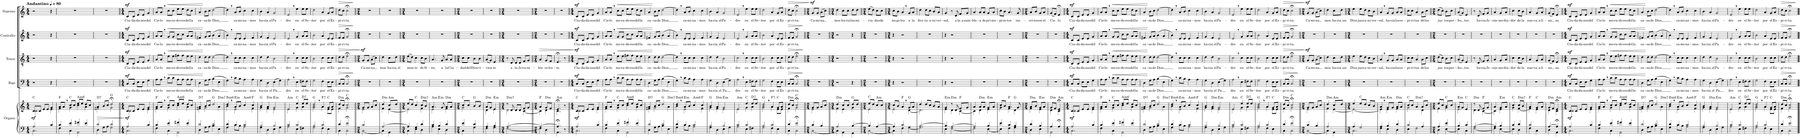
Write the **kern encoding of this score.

**kern	**kern	**dynam	**harte	**kern	**text	**dynam	**kern	**text	**dynam	**kern	**text	**dynam	**kern	**text	**dynam
*part5	*part5	*part5	*part5	*part4	*part4	*part4	*part3	*part3	*part3	*part2	*part2	*part2	*part1	*part1	*part1
*staff6	*staff5	*staff5/6	*	*staff4	*staff4	*staff4	*staff3	*staff3	*staff3	*staff2	*staff2	*staff2	*staff1	*staff1	*staff1
*I"Órgano	*	*	*	*I"Bajo	*	*	*I"Tenor	*	*	*I"Contralto	*	*	*I"Soprano	*	*
*	*	*	*	*I'B.	*	*	*I'T.	*	*	*I'C.	*	*	*I'S.	*	*
*clefF4	*clefG2	*	*	*clefF4	*	*	*clefGv2	*	*	*clefG2	*	*	*clefG2	*	*
*k[]	*k[]	*	*	*k[]	*	*	*k[]	*	*	*k[]	*	*	*k[]	*	*
*M4/4	*M4/4	*	*	*M4/4	*	*	*M4/4	*	*	*M4/4	*	*	*M4/4	*	*
*MM80	*MM80	*	*	*MM80	*	*	*MM80	*	*	*MM80	*	*	*MM80	*	*
=1	=1	=1	=1	=1	=1	=1	=1	=1	=1	=1	=1	=1	=1	=1	=1
*^	*^	*	*	*	*	*	*	*	*	*	*	*	*	*	*
!	!	!	!	!	!	!	!	!	!	!	!	!	!	!	!LO:TX:a:B:t=Andantino	!	!
!	!	!	!	!LO:DY:b	!	!	!	!	!	!	!	!	!	!	!	!	!
2A/	2.C\	8c/L	2c\	mf	C:maj	2r	.	.	2r	.	.	2r	.	.	2r	.	.
.	.	8c/J	.	.	.	.	.	.	.	.	.	.	.	.	.	.	.
.	.	8e/L	.	.	.	.	.	.	.	.	.	.	.	.	.	.	.
.	.	8e/J	.	.	.	.	.	.	.	.	.	.	.	.	.	.	.
4c/	.	4g/	4e\	.	.	4r	.	.	4r	.	.	4r	.	.	4r	.	.
=2	=2	=2	=2	=2	=2	=2	=2	=2	=2	=2	=2	=2	=2	=2	=2	=2	=2
4c/	4F\	8a/L	4f\	.	F:maj	1r	.	.	1r	.	.	1r	.	.	1r	.	.
.	.	8a,/J	.	.	.	.	.	.	.	.	.	.	.	.	.	.	.
4e/	4C\	8cc/L	4g\	.	C:maj	.	.	.	.	.	.	.	.	.	.	.	.
.	.	8cc/J	.	.	.	.	.	.	.	.	.	.	.	.	.	.	.
!	!	!	!	!	!LO:H:kt=m6	!	!	!	!	!	!	!	!	!	!	!	!
4f#X/	2AA\	8ee/L	4cc\	.	A:min6	.	.	.	.	.	.	.	.	.	.	.	.
.	.	8ee/J	.	.	.	.	.	.	.	.	.	.	.	.	.	.	.
4e/	.	8dd/L	4a\	.	.	.	.	.	.	.	.	.	.	.	.	.	.
.	.	8cc/J	.	.	.	.	.	.	.	.	.	.	.	.	.	.	.
=3	=3	=3	=3	=3	=3	=3	=3	=3	=3	=3	=3	=3	=3	=3	=3	=3	=3
!	!	!	!	!LO:HP:b	!LO:H:kt=7	!	!	!	!	!	!	!	!	!	!	!	!
2d/	4D\	4a/	2f#X\	>	D:7	1r	.	.	1r	.	.	1r	.	.	1r	.	.
.	8G\L	8b/L	.	.	.	.	.	.	.	.	.	.	.	.	.	.	.
.	8A\J	8cc/J	.	.	.	.	.	.	.	.	.	.	.	.	.	.	.
2d/	2G\	2dd;</	2g\	.	G:maj	.	.	.	.	.	.	.	.	.	.	.	.
*v	*v	*	*	*	*	*	*	*	*	*	*	*	*	*	*	*	*
*	*v	*v	*	*	*	*	*	*	*	*	*	*	*	*	*	*
.	.	]	.	.	.	.	.	.	.	.	.	.	.	.	.
=4||	=4||	=4||	=4||	=4||	=4||	=4||	=4||	=4||	=4||	=4||	=4||	=4||	=4||	=4||	=4||
*M4/4	*M4/4	*	*	*M4/4	*	*	*M4/4	*	*	*M4/4	*	*	*M4/4	*	*
*^	*^	*	*	*	*	*	*	*	*	*	*	*	*	*	*
!	!	!	!	!LO:DY:b	!	!	!LO:LY:b	!LO:DY:a	!	!LO:LY:b	!LO:DY:a	!	!LO:LY:b	!LO:DY:a	!	!LO:LY:b	!LO:DY:a
2A/	2.C\	8c/L	2c\	mf	C:maj	8C/L	Ciu-	mf	8C/L	Ciu-	mf	8c/L	Ciu-	mf	8c/L	Ciu-	mf
!	!	!	!	!	!	!	!LO:LY:b	!	!	!LO:LY:b	!	!	!LO:LY:b	!	!	!LO:LY:b	!
.	.	8c/J	.	.	.	8C/J	-da-	.	8C/J	-da-	.	8c/J	-da-	.	8c/J	-da-	.
!	!	!	!	!	!	!	!LO:LY:b	!	!	!LO:LY:b	!	!	!LO:LY:b	!	!	!LO:LY:b	!
.	.	8e/L	.	.	.	8E\L	-da-	.	8E/L	-da-	.	8e/L	-da-	.	8e/L	-da-	.
!	!	!	!	!	!	!	!LO:LY:b	!	!	!LO:LY:b	!	!	!LO:LY:b	!	!	!LO:LY:b	!
.	.	8e/J	.	.	.	8E\J	-nos	.	8E/J	-nos	.	8e/J	-nos	.	8e/J	-nos	.
!	!	!	!	!	!	!	!LO:LY:b	!	!	!LO:LY:b	!	!	!LO:LY:b	!	!	!LO:LY:b	!
4c/	.	4g/	4e\	.	.	4G\	del	.	4G/	del	.	4g/	del	.	4g/	del	.
=5	=5	=5	=5	=5	=5	=5	=5	=5	=5	=5	=5	=5	=5	=5	=5	=5	=5
!	!	!	!	!	!	!	!LO:LY:b	!	!	!LO:LY:b	!	!	!LO:LY:b	!	!	!LO:LY:b	!
4c/	4F\	8a/L	4f\	.	F:maj	8A\L	Cie-	.	8A/L	Cie-	.	8a/L	Cie-	.	8a/L	Cie-	.
!	!	!	!	!	!	!	!LO:LY:b	!	!	!LO:LY:b	!	!	!LO:LY:b	!	!	!LO:LY:b	!
.	.	8a,/J	.	.	.	8A,\J	-lo	.	8A,/J	-lo	.	8a,/J	-lo	.	8a,/J	-lo	.
!	!	!	!	!	!	!	!LO:LY:b	!LO:HP:b	!	!LO:LY:b	!LO:HP:b	!	!LO:LY:b	!LO:HP:b	!	!LO:LY:b	!LO:HP:b
4e/	4C\	8cc/L	4g\	.	C:maj	8c\L	mo-	<	8e\L	mo-	<	8g/L	mo-	<	8cc\L	mo-	<
!	!	!	!	!	!	!	!LO:LY:b	!	!	!LO:LY:b	!	!	!LO:LY:b	!	!	!LO:LY:b	!
.	.	8cc/J	.	.	.	8c\J	-ra-	.	8e\J	-ra-	.	8g/J	-ra-	.	8cc\J	-ra-	.
!	!	!	!	!	!LO:H:kt=m6	!	!LO:LY:b	!	!	!LO:LY:b	!	!	!LO:LY:b	!	!	!LO:LY:b	!
4f#X/	2AA\	8ee/L	4cc\	.	A:min6	8A\L	-do-	.	8f#X\L	-do-	.	8cc\L	-do-	.	8ee\L	-do-	.
!	!	!	!	!	!	!	!LO:LY:b	!	!	!LO:LY:b	!	!	!LO:LY:b	!	!	!LO:LY:b	!
.	.	8ee/J	.	.	.	8A\J	-res	.	8f#\J	-res	.	8cc\J	-res	.	8ee\J	-res	.
!	!	!	!	!	!	!	!LO:LY:b	!	!	!LO:LY:b	!	!	!LO:LY:b	!	!	!LO:LY:b	!
4e/	.	8dd/L	4a\	.	.	8A\L	del	.	8e\L	del	.	8a/L	del	.	8dd\L	del	.
!	!	!	!	!	!	!	!LO:LY:b	!	!	!LO:LY:b	!	!	!LO:LY:b	!	!	!LO:LY:b	!
.	.	8cc/J	.	.	.	8A\J	la	.	8e\J	la	.	8a/J	la	.	8cc\J	la	.
=6	=6	=6	=6	=6	=6	=6	=6	=6	=6	=6	=6	=6	=6	=6	=6	=6	=6
!	!	!	!	!	!LO:H:kt=7	!	!LO:LY:b	!	!	!LO:LY:b	!	!	!LO:LY:b	!	!	!LO:LY:b	!
2d/	4D\	4a/	4f#X\	.	D:7	4D\	ca-	.	4d\	ca-	.	4f#X/	ca-	.	4a/	ca-	.
!	!	!	!	!	!	!	!LO:LY:b	!	!	!LO:LY:b	!	!	!LO:LY:b	!	!	!LO:LY:b	!
.	8G\L	8b/L	2g\	.	.	8G\L	-sa	[	8d\L	-sa	[	8g/L	-sa	[	8b\L	-sa	[
!	!	!	!	!	!	!	!LO:LY:b	!	!	!LO:LY:b	!	!	!LO:LY:b	!	!	!LO:LY:b	!
.	8A\J	8cc/J	.	.	.	8A\J	de	.	8d\J	de	.	8a/J	de	.	8cc\J	de	.
!	!	!	!	!	!	!	!LO:LY:b	!	!	!LO:LY:b	!	!	!LO:LY:b	!	!	!LO:LY:b	!
2d/	4B\	2dd/	.	.	G:maj	(4B\	Dios	.	[2d\	Dios	.	(4b\	Dios	.	[2dd\	Dios,	.
!	!	!	!	!	!LO:H:kt=m7	!	!	!	!	!	!	!	!	!	!	!	!
.	4E\	.	4a\	.	D:min7	4E\	.	.	.	.	.	4a/	.	.	.	.	.
=7	=7	=7	=7	=7	=7	=7	=7	=7	=7	=7	=7	=7	=7	=7	=7	=7	=7
!	!	!	!	!	!LO:H:kt=m6	!	!	!	!	!	!	!	!	!	!	!	!
4d/	4G\	4dd,/	4b\	.	B:min6	4G,\)	.	.	4d,\]	.	.	4b,\)	.	.	4dd,\]	.	.
!	!	!	!	!	!LO:H:kt=m	!	!LO:LY:b	!	!	!LO:LY:b	!	!	!LO:LY:b	!	!	!LO:LY:b	!
4c/	8c\L	8a/L	2e\	.	E:min	8c\L	ca-	.	8c\L	ca-	.	8e/L	ca-	.	8a/L	ca-	.
!	!	!	!	!	!	!	!LO:LY:b	!	!	!LO:LY:b	!	!	!LO:LY:b	!	!	!LO:LY:b	!
.	8B\J	8b/J	.	.	.	8B\J	-mi-	.	8c\J	-mi-	.	8e/J	-mi-	.	8b/J	-mi-	.
!	!	!	!	!	!LO:H:kt=m6	!	!LO:LY:b	!	!	!LO:LY:b	!	!	!LO:LY:b	!	!	!LO:LY:b	!
2c/	2A\	4cc/	.	.	A:min6	4A\	-na-	.	4c\	-na-	.	4e/	-na-	.	4cc\	-na-	.
!	!	!	!	!	!	!	!LO:LY:b	!	!	!LO:LY:b	!	!	!LO:LY:b	!	!	!LO:LY:b	!
.	.	4cc/	4f\	.	F:maj	4A\	-mos	.	4c\	-mos	.	4f/	-mos	.	4cc\	-mos	.
=8	=8	=8	=8	=8	=8	=8	=8	=8	=8	=8	=8	=8	=8	=8	=8	=8	=8
!	!	!	!	!	!	!	!LO:LY:b	!	!	!LO:LY:b	!	!	!LO:LY:b	!	!	!LO:LY:b	!
2B/	4G\	4b/	4g\	.	G:maj	4G\	ha-	.	4d\	ha-	.	4g/	ha-	.	4b\	ha-	.
!	!	!	!	!	!LO:H:kt=m	!	!LO:LY:b	!	!	!LO:LY:b	!	!	!LO:LY:b	!	!	!LO:LY:b	!
.	4D\	4a/	4f\	.	D:min	4D\	cia el	.	4d\	cia el	.	4f/	cia el	.	4a/	cia el	.
!	!	!	!	!	!LO:H:kt=m	!	!LO:LY:b	!	!	!LO:LY:b	!	!	!LO:LY:b	!	!	!LO:LY:b	!
2B/	4E\	2g/	2e\	.	E:min	(4E\	Pa	.	2B\	Pa-	.	2e/	Pa-	.	2g/	Pa-	.
.	4G\	.	.	.	.	4G\)	.	.	.	.	.	.	.	.	.	.	.
=9	=9	=9	=9	=9	=9	=9	=9	=9	=9	=9	=9	=9	=9	=9	=9	=9	=9
!	!	!	!	!	!LO:H:kt=m	!	!LO:LY:b	!	!	!LO:LY:b	!	!	!LO:LY:b	!	!	!LO:LY:b	!
2c/	2A\	2e/	2e\	.	A:min	2A,\	dre	.	2c,\	-dre	.	2e,/	-dre	.	2e,/	-dre	.
!	!	!	!	!	!	!	!LO:LY:b	!	!	!LO:LY:b	!	!	!LO:LY:b	!	!	!LO:LY:b	!
2c/	4E\	4ee/	4g\	.	C:maj	4E\	en	.	4c\	en	.	4g/	en	.	4ee\	en	.
!	!	!	!	!	!LO:H:kt=7	!	!LO:LY:b	!	!	!LO:LY:b	!	!	!LO:LY:b	!	!	!LO:LY:b	!
.	4F#X\	8ee/L	4a\	.	D:7	8F#X\L	el	.	8c\L	el	.	8a/L	el	.	8ee\L	el	.
!	!	!	!	!	!	!	!LO:LY:b	!	!	!LO:LY:b	!	!	!LO:LY:b	!	!	!LO:LY:b	!
.	.	8ee/J	.	.	.	8F#\J	Se-	.	8c\J	Se-	.	8a/J	Se-	.	8ee\J	Se-	.
=10	=10	=10	=10	=10	=10	=10	=10	=10	=10	=10	=10	=10	=10	=10	=10	=10	=10
!	!	!	!	!	!	!	!LO:LY:b	!	!	!LO:LY:b	!	!	!LO:LY:b	!	!	!LO:LY:b	!
2B/	2G\	2dd,/	2g\ 2b\	.	G:maj	2G\	-ñor	.	2B\	-ñor	.	2b\	-ñor	.	2dd\	-ñor	.
!	!	!	!	!	!LO:H:kt=7	!	!LO:LY:b	!	!	!LO:LY:b	!	!	!LO:LY:b	!	!	!LO:LY:b	!
2c/	4F\	4a/	4a\	.	F:7	4F\	por	.	4c\	por	.	4a/	por	.	4a/	por	.
!	!	!	!	!	!	!	!LO:LY:b	!	!	!LO:LY:b	!	!	!LO:LY:b	!	!	!LO:LY:b	!
.	4E\	8g/L	8e\L	.	C:maj	8E\L	el	.	8c\L	el	.	8e/L	el	.	8g/L	el	.
!	!	!	!	!	!	!	!LO:LY:b	!	!	!LO:LY:b	!	!	!LO:LY:b	!	!	!LO:LY:b	!
.	.	8a/J	8e\J	.	.	8E\J	Es-	.	8c\J	Es-	.	8e/J	Es-	.	8a/J	Es-	.
=11	=11	=11	=11	=11	=11	=11	=11	=11	=11	=11	=11	=11	=11	=11	=11	=11	=11
!	!	!	!	!	!LO:H:kt=m	!	!LO:LY:b	!LO:HP:b	!	!LO:LY:b	!LO:HP:b	!	!LO:LY:b	!LO:HP:b	!	!LO:LY:b	!LO:HP:b
4d/	4C\	8dd/L	4f\	.	D:min	8C/L	-pí-	>	8d\L	-pí-	>	8f/L	-pí-	>	8dd\L	-pí-	>
!	!	!	!	!	!	!	!LO:LY:b	!	!	!LO:LY:b	!	!	!LO:LY:b	!	!	!LO:LY:b	!
.	.	8cc/J	.	.	.	8C/J	-ri-	.	8d\J	-ri-	.	8f/J	-ri-	.	8cc\J	-ri-	.
!	!	!	!	!	!	!	!LO:LY:b	!	!	!LO:LY:b	!	!	!LO:LY:b	!	!	!LO:LY:b	!
2e;</	2C\	2cc;</	2g\	.	C:maj	2C;</	-tu.	.	2e;<\	-tu.	.	2g;</	-tu.	.	2cc;<\	-tu.	.
*v	*v	*	*	*	*	*	*	*	*	*	*	*	*	*	*	*	*
*	*v	*v	*	*	*	*	*	*	*	*	*	*	*	*	*	*
.	.	.	.	.	.	]	.	.	]	.	.	]	.	.	]
=12||	=12||	=12||	=12||	=12||	=12||	=12||	=12||	=12||	=12||	=12||	=12||	=12||	=12||	=12||	=12||
*M2/4	*M2/4	*	*	*M2/4	*	*	*M2/4	*	*	*M2/4	*	*	*M2/4	*	*
*^	*^	*	*	*	*	*	*	*	*	*	*	*	*	*	*
!	!	!	!	!	!	!	!	!	!	!LO:LY:b	!LO:DY:a	!	!	!	!	!	!
2c/	[2C\	8g/L	2e\	.	.	2r	.	.	8G/L	Ca-	mf	2r	.	.	2r	.	.
!	!	!	!	!	!	!	!	!	!	!LO:LY:b	!	!	!	!	!	!	!
.	.	8g/J	.	.	.	.	.	.	8G/J	-mi-	.	.	.	.	.	.	.
!	!	!	!	!	!	!	!	!	!	!LO:LY:b	!	!	!	!	!	!	!
.	.	8a/L	.	.	.	.	.	.	(8A\L	-na	.	.	.	.	.	.	.
.	.	8cc/J	.	.	.	.	.	.	8c\J)	.	.	.	.	.	.	.	.
=13	=13	=13	=13	=13	=13	=13	=13	=13	=13	=13	=13	=13	=13	=13	=13	=13	=13
!	!	!	!	!	!LO:H:kt=m	!	!	!	!	!LO:LY:b	!	!	!	!	!	!	!
[2A/	4C\]	4dd/	4f\	.	D:min	2r	.	.	4d\	mos	.	2r	.	.	2r	.	.
!	!	!	!	!	!LO:H:kt=m	!	!	!	!	!LO:LY:b	!	!	!	!	!	!	!
.	4AA\	8cc/L	[4e\	.	A:min	.	.	.	8c\L	ha-	.	.	.	.	.	.	.
!	!	!	!	!	!	!	!	!	!	!LO:LY:b	!	!	!	!	!	!	!
.	.	8dd/J	.	.	.	.	.	.	8d\J	cia el	.	.	.	.	.	.	.
=14||	=14||	=14||	=14||	=14||	=14||	=14||	=14||	=14||	=14||	=14||	=14||	=14||	=14||	=14||	=14||	=14||	=14||
*M3/4	*	*M3/4	*	*	*	*M3/4	*	*	*M3/4	*	*	*M3/4	*	*	*M3/4	*	*
!	!	!	!	!	!	!	!	!	!	!LO:LY:b	!	!	!	!	!	!	!
4A/]	4C\	8ee/L	2e\]	.	.	2.r	.	.	(8e\L	mon	.	2.r	.	.	2.r	.	.
.	.	8dd/J	.	.	.	.	.	.	8d\J)	.	.	.	.	.	.	.	.
!	!	!	!	!	!	!	!	!	!	!LO:LY:b	!	!	!	!	!	!	!
4G/	4E\	4cc/	.	.	C:maj	.	.	.	4c\	te	.	.	.	.	.	.	.
!	!	!	!	!	!LO:H:kt=m7	!	!	!	!	!LO:LY:b	!	!	!	!	!	!	!
4d/	4D\	8cc/L	4f\	.	D:min7	.	.	.	8c\L	de	.	.	.	.	.	.	.
!	!	!	!	!	!	!	!	!	!	!LO:LY:b	!	!	!	!	!	!	!
.	.	8b/J	.	.	.	.	.	.	8B\J	Si-	.	.	.	.	.	.	.
=15	=15	=15	=15	=15	=15	=15	=15	=15	=15	=15	=15	=15	=15	=15	=15	=15	=15
!	!	!	!	!	!LO:H:kt=m	!	!	!	!	!LO:LY:b	!	!	!	!	!	!	!
*	*	*	*^	*	*	*	*	*	*	*	*	*	*	*	*	*	*
4c/	4A\	4.a/	2e\	4ryy	.	A:min	2.r	.	.	4.A/	-ón,	.	2.r	.	.	2.r	.	.
!	!	!	!	!	!	!LO:H:kt=m	!	!	!	!	!	!	!	!	!	!	!	!
4B/	4E\	.	.	2ryy	.	E:min	.	.	.	.	.	.	.	.	.	.	.	.
!	!	!	!	!	!	!	!	!	!	!	!LO:LY:b	!	!	!	!	!	!	!
.	.	8g/	.	.	.	.	.	.	.	8G/	a	.	.	.	.	.	.	.
!	!	!	!	!	!	!LO:H:kt=m	!	!	!	!	!LO:LY:b	!	!	!	!	!	!	!
4d/	4D\	8a/L	4f\	.	.	D:min	.	.	.	8A/L	la	.	.	.	.	.	.	.
!	!	!	!	!	!	!	!	!	!	!	!LO:LY:b	!	!	!	!	!	!	!
.	.	8a/J	.	.	.	.	.	.	.	8A/J	Ciu-	.	.	.	.	.	.	.
*	*	*v	*v	*v	*	*	*	*	*	*	*	*	*	*	*	*	*	*
=16||	=16||	=16||	=16||	=16||	=16||	=16||	=16||	=16||	=16||	=16||	=16||	=16||	=16||	=16||	=16||	=16||
*M2/4	*	*M2/4	*	*	*M2/4	*	*	*M2/4	*	*	*M2/4	*	*	*M2/4	*	*
*	*	*^	*	*	*	*	*	*	*	*	*	*	*	*	*	*
*	*	*	*^	*	*	*	*	*	*	*	*	*	*	*	*	*	*
!	!	!	!	!	!	!	!	!	!	!	!LO:LY:b	!	!	!	!	!	!	!
*	*	*	*v	*v	*	*	*	*	*	*	*	*	*	*	*	*	*	*
4e/	4C\	8cc/L	2g\	.	C:maj	2r	.	.	8c\L	-dad	.	2r	.	.	2r	.	.
!	!	!	!	!	!	!	!	!	!	!LO:LY:b	!	!	!	!	!	!	!
.	.	8cc/J	.	.	.	.	.	.	8c\J	del	.	.	.	.	.	.	.
!	!	!	!	!	!	!	!	!	!	!LO:LY:b	!	!	!	!	!	!	!
4d/	4G\	8b/L	.	.	G:maj	.	.	.	8B\L	Dios	.	.	.	.	.	.	.
!	!	!	!	!	!	!	!	!	!	!LO:LY:b	!	!	!	!	!	!	!
.	.	8b/J	.	.	.	.	.	.	8B\J	vi-	.	.	.	.	.	.	.
=17	=17	=17	=17	=17	=17	=17	=17	=17	=17	=17	=17	=17	=17	=17	=17	=17	=17
!	!	!	!	!	!LO:H:kt=m	!	!	!	!	!LO:LY:b	!	!	!	!	!	!	!
4A/	4F\	8a/L	4d\	.	D:min	2r	.	.	(8A/L	-vien	.	2r	.	.	2r	.	.
.	.	8g/J	.	.	.	.	.	.	8G/J)	.	.	.	.	.	.	.	.
!	!	!	!	!	!LO:H:kt=m	!	!	!	!	!LO:LY:b	!	!	!	!	!	!	!
4B/	4G\	4e/	4e\	.	E:min	.	.	.	4E/	te	.	.	.	.	.	.	.
=18||	=18||	=18||	=18||	=18||	=18||	=18||	=18||	=18||	=18||	=18||	=18||	=18||	=18||	=18||	=18||	=18||	=18||
*M3/4	*	*M3/4	*	*	*	*M3/4	*	*	*M3/4	*	*	*M3/4	*	*	*M3/4	*	*
!	!	!	!	!	!LO:H:kt=m7	!	!	!	!	!	!	!	!	!	!	!	!
[2.A/	[2.F\	8r	2d\	.	D:min7	2.r	.	.	8r	.	.	2.r	.	.	2.r	.	.
!	!	!	!	!	!	!	!	!	!	!LO:LY:b	!	!	!	!	!	!	!
.	.	8d/	.	.	.	.	.	.	8D/	a	.	.	.	.	.	.	.
!	!	!	!	!	!	!	!	!	!	!LO:LY:b	!	!	!	!	!	!	!
.	.	8d/L	.	.	.	.	.	.	8D/L	la	.	.	.	.	.	.	.
!	!	!	!	!	!	!	!	!	!	!LO:LY:b	!	!	!	!	!	!	!
.	.	8d/J	.	.	.	.	.	.	8D/J	Je-	.	.	.	.	.	.	.
!	!	!	!	!	!	!	!	!	!	!LO:LY:b	!	!	!	!	!	!	!
.	.	8f/L	[4c\	.	.	.	.	.	8F/L	-ru-	.	.	.	.	.	.	.
!	!	!	!	!	!	!	!	!	!	!LO:LY:b	!	!	!	!	!	!	!
.	.	8g/J	.	.	.	.	.	.	8G/J	-sa-	.	.	.	.	.	.	.
=19||	=19||	=19||	=19||	=19||	=19||	=19||	=19||	=19||	=19||	=19||	=19||	=19||	=19||	=19||	=19||	=19||	=19||
*M2/4	*	*M2/4	*	*	*	*M2/4	*	*	*M2/4	*	*	*M2/4	*	*	*M2/4	*	*
!	!	!	!	!	!	!	!	!	!	!LO:LY:b	!LO:HP:b	!	!	!	!	!	!
2A/_	4F\]	4a/	4c\]	.	F:maj	2r	.	.	4A/	-lén	>	2r	.	.	2r	.	.
!	!	!	!	!	!LO:H:kt=m	!	!	!	!	!LO:LY:b	!	!	!	!	!	!	!
.	4D\	8g/L	4d\	.	D:min	.	.	.	8G/L	ce-	.	.	.	.	.	.	.
!	!	!	!	!	!	!	!	!	!	!LO:LY:b	!	!	!	!	!	!	!
.	.	8f/J	.	.	.	.	.	.	8F/J	-les-	.	.	.	.	.	.	.
=20	=20	=20	=20	=20	=20	=20	=20	=20	=20	=20	=20	=20	=20	=20	=20	=20	=20
!	!	!	!	!	!LO:H:kt=m	!	!	!	!	!LO:LY:b	!	!	!	!	!	!	!
4.A;</]	4.AA\	4.e;</	4.c\	.	A:min	2r	.	.	4.E;</	-te.	.	2r	.	.	2r	.	.
8r	8ryy	8r	8ryy	.	.	.	.	.	8r	.	.	.	.	.	.	.	.
*v	*v	*	*	*	*	*	*	*	*	*	*	*	*	*	*	*	*
*	*v	*v	*	*	*	*	*	*	*	*	*	*	*	*	*	*
.	.	.	.	.	.	.	.	.	]	.	.	.	.	.	.
=21||	=21||	=21||	=21||	=21||	=21||	=21||	=21||	=21||	=21||	=21||	=21||	=21||	=21||	=21||	=21||
*M4/4	*M4/4	*	*	*M4/4	*	*	*M4/4	*	*	*M4/4	*	*	*M4/4	*	*
*^	*^	*	*	*	*	*	*	*	*	*	*	*	*	*	*
!	!	!	!	!LO:DY:b	!	!	!LO:LY:b	!LO:DY:a	!	!LO:LY:b	!LO:DY:a	!	!LO:LY:b	!LO:DY:a	!	!LO:LY:b	!LO:DY:a
2A/	2.C\	8c/L	2c\	mf	C:maj	8C/L	Ciu-	mf	8C/L	Ciu-	mf	8c/L	Ciu-	mf	8c/L	Ciu-	mf
!	!	!	!	!	!	!	!LO:LY:b	!	!	!LO:LY:b	!	!	!LO:LY:b	!	!	!LO:LY:b	!
.	.	8c/J	.	.	.	8C/J	-da-	.	8C/J	-da-	.	8c/J	-da-	.	8c/J	-da-	.
!	!	!	!	!	!	!	!LO:LY:b	!	!	!LO:LY:b	!	!	!LO:LY:b	!	!	!LO:LY:b	!
.	.	8e/L	.	.	.	8E\L	-da-	.	8E/L	-da-	.	8e/L	-da-	.	8e/L	-da-	.
!	!	!	!	!	!	!	!LO:LY:b	!	!	!LO:LY:b	!	!	!LO:LY:b	!	!	!LO:LY:b	!
.	.	8e/J	.	.	.	8E\J	-nos	.	8E/J	-nos	.	8e/J	-nos	.	8e/J	-nos	.
!	!	!	!	!	!	!	!LO:LY:b	!	!	!LO:LY:b	!	!	!LO:LY:b	!	!	!LO:LY:b	!
4c/	.	4g/	4e\	.	.	4G\	del	.	4G/	del	.	4g/	del	.	4g/	del	.
=22	=22	=22	=22	=22	=22	=22	=22	=22	=22	=22	=22	=22	=22	=22	=22	=22	=22
!	!	!	!	!	!	!	!LO:LY:b	!	!	!LO:LY:b	!	!	!LO:LY:b	!	!	!LO:LY:b	!
4c/	4F\	8a/L	4f\	.	F:maj	8A\L	Cie-	.	8A/L	Cie-	.	8a/L	Cie-	.	8a/L	Cie-	.
!	!	!	!	!	!	!	!LO:LY:b	!	!	!LO:LY:b	!	!	!LO:LY:b	!	!	!LO:LY:b	!
.	.	8a,/J	.	.	.	8A,\J	-lo	.	8A,/J	-lo	.	8a,/J	-lo	.	8a,/J	-lo	.
!	!	!	!	!	!	!	!LO:LY:b	!LO:HP:b	!	!LO:LY:b	!LO:HP:b	!	!LO:LY:b	!LO:HP:b	!	!LO:LY:b	!LO:HP:b
4e/	4C\	8cc/L	4g\	.	C:maj	8c\L	mo-	<	8e\L	mo-	<	8g/L	mo-	<	8cc\L	mo-	<
!	!	!	!	!	!	!	!LO:LY:b	!	!	!LO:LY:b	!	!	!LO:LY:b	!	!	!LO:LY:b	!
.	.	8cc/J	.	.	.	8c\J	-ra-	.	8e\J	-ra-	.	8g/J	-ra-	.	8cc\J	-ra-	.
!	!	!	!	!	!LO:H:kt=m6	!	!LO:LY:b	!	!	!LO:LY:b	!	!	!LO:LY:b	!	!	!LO:LY:b	!
4f#X/	2AA\	8ee/L	4cc\	.	A:min6	8A\L	-do-	.	8f#X\L	-do-	.	8cc\L	-do-	.	8ee\L	-do-	.
!	!	!	!	!	!	!	!LO:LY:b	!	!	!LO:LY:b	!	!	!LO:LY:b	!	!	!LO:LY:b	!
.	.	8ee/J	.	.	.	8A\J	-res	.	8f#\J	-res	.	8cc\J	-res	.	8ee\J	-res	.
!	!	!	!	!	!	!	!LO:LY:b	!	!	!LO:LY:b	!	!	!LO:LY:b	!	!	!LO:LY:b	!
4e/	.	8dd/L	4a\	.	.	8A\L	del	.	8e\L	del	.	8a/L	del	.	8dd\L	del	.
!	!	!	!	!	!	!	!LO:LY:b	!	!	!LO:LY:b	!	!	!LO:LY:b	!	!	!LO:LY:b	!
.	.	8cc/J	.	.	.	8A\J	la	.	8e\J	la	.	8a/J	la	.	8cc\J	la	.
=23	=23	=23	=23	=23	=23	=23	=23	=23	=23	=23	=23	=23	=23	=23	=23	=23	=23
!	!	!	!	!	!LO:H:kt=7	!	!LO:LY:b	!	!	!LO:LY:b	!	!	!LO:LY:b	!	!	!LO:LY:b	!
2d/	4D\	4a/	4f#X\	.	D:7	4D\	ca-	.	4d\	ca-	.	4f#X/	ca-	.	4a/	ca-	.
!	!	!	!	!	!	!	!LO:LY:b	!	!	!LO:LY:b	!	!	!LO:LY:b	!	!	!LO:LY:b	!
.	8G\L	8b/L	2g\	.	.	8G\L	-sa	[	8d\L	-sa	[	8g/L	-sa	[	8b\L	-sa	[
!	!	!	!	!	!	!	!LO:LY:b	!	!	!LO:LY:b	!	!	!LO:LY:b	!	!	!LO:LY:b	!
.	8A\J	8cc/J	.	.	.	8A\J	de	.	8d\J	de	.	8a/J	de	.	8cc\J	de	.
!	!	!	!	!	!	!	!LO:LY:b	!	!	!LO:LY:b	!	!	!LO:LY:b	!	!	!LO:LY:b	!
2d/	4B\	2dd/	.	.	G:maj	(4B\	Dios	.	[2d\	Dios	.	(4b\	Dios	.	[2dd\	Dios,	.
!	!	!	!	!	!LO:H:kt=m7	!	!	!	!	!	!	!	!	!	!	!	!
.	4E\	.	4a\	.	D:min7	4E\	.	.	.	.	.	4a/	.	.	.	.	.
=24	=24	=24	=24	=24	=24	=24	=24	=24	=24	=24	=24	=24	=24	=24	=24	=24	=24
!	!	!	!	!	!LO:H:kt=m6	!	!	!	!	!	!	!	!	!	!	!	!
4d/	4G\	4dd,/	4b\	.	B:min6	4G,\)	.	.	4d,\]	.	.	4b,\)	.	.	4dd,\]	.	.
!	!	!	!	!	!LO:H:kt=m	!	!LO:LY:b	!	!	!LO:LY:b	!	!	!LO:LY:b	!	!	!LO:LY:b	!
4c/	8c\L	8a/L	2e\	.	E:min	8c\L	ca-	.	8c\L	ca-	.	8e/L	ca-	.	8a/L	ca-	.
!	!	!	!	!	!	!	!LO:LY:b	!	!	!LO:LY:b	!	!	!LO:LY:b	!	!	!LO:LY:b	!
.	8B\J	8b/J	.	.	.	8B\J	-mi-	.	8c\J	-mi-	.	8e/J	-mi-	.	8b/J	-mi-	.
!	!	!	!	!	!LO:H:kt=m6	!	!LO:LY:b	!	!	!LO:LY:b	!	!	!LO:LY:b	!	!	!LO:LY:b	!
2c/	2A\	4cc/	.	.	A:min6	4A\	-na-	.	4c\	-na-	.	4e/	-na-	.	4cc\	-na-	.
!	!	!	!	!	!	!	!LO:LY:b	!	!	!LO:LY:b	!	!	!LO:LY:b	!	!	!LO:LY:b	!
.	.	4cc/	4f\	.	F:maj	4A\	-mos	.	4c\	-mos	.	4f/	-mos	.	4cc\	-mos	.
=25	=25	=25	=25	=25	=25	=25	=25	=25	=25	=25	=25	=25	=25	=25	=25	=25	=25
!	!	!	!	!	!	!	!LO:LY:b	!	!	!LO:LY:b	!	!	!LO:LY:b	!	!	!LO:LY:b	!
2B/	4G\	4b/	4g\	.	G:maj	4G\	ha-	.	4d\	ha-	.	4g/	ha-	.	4b\	ha-	.
!	!	!	!	!	!LO:H:kt=m	!	!LO:LY:b	!	!	!LO:LY:b	!	!	!LO:LY:b	!	!	!LO:LY:b	!
.	4D\	4a/	4f\	.	D:min	4D\	cia el	.	4d\	cia el	.	4f/	cia el	.	4a/	cia el	.
!	!	!	!	!	!LO:H:kt=m	!	!LO:LY:b	!	!	!LO:LY:b	!	!	!LO:LY:b	!	!	!LO:LY:b	!
2B/	4E\	2g/	2e\	.	E:min	(4E\	Pa	.	2B\	Pa-	.	2e/	Pa-	.	2g/	Pa-	.
.	4G\	.	.	.	.	4G\)	.	.	.	.	.	.	.	.	.	.	.
=26	=26	=26	=26	=26	=26	=26	=26	=26	=26	=26	=26	=26	=26	=26	=26	=26	=26
!	!	!	!	!	!LO:H:kt=m	!	!LO:LY:b	!	!	!LO:LY:b	!	!	!LO:LY:b	!	!	!LO:LY:b	!
2c/	2A\	2e/	2e\	.	A:min	2A,\	dre	.	2c,\	-dre	.	2e,/	-dre	.	2e,/	-dre	.
!	!	!	!	!	!	!	!LO:LY:b	!	!	!LO:LY:b	!	!	!LO:LY:b	!	!	!LO:LY:b	!
2c/	4E\	4ee/	4g\	.	C:maj	4E\	en	.	4c\	en	.	4g/	en	.	4ee\	en	.
!	!	!	!	!	!LO:H:kt=7	!	!LO:LY:b	!	!	!LO:LY:b	!	!	!LO:LY:b	!	!	!LO:LY:b	!
.	4F#X\	8ee/L	4a\	.	D:7	8F#X\L	el	.	8c\L	el	.	8a/L	el	.	8ee\L	el	.
!	!	!	!	!	!	!	!LO:LY:b	!	!	!LO:LY:b	!	!	!LO:LY:b	!	!	!LO:LY:b	!
.	.	8ee/J	.	.	.	8F#\J	Se-	.	8c\J	Se-	.	8a/J	Se-	.	8ee\J	Se-	.
=27	=27	=27	=27	=27	=27	=27	=27	=27	=27	=27	=27	=27	=27	=27	=27	=27	=27
!	!	!	!	!	!	!	!LO:LY:b	!	!	!LO:LY:b	!	!	!LO:LY:b	!	!	!LO:LY:b	!
2B/	2G\	2dd,/	2g\ 2b\	.	G:maj	2G\	-ñor	.	2B\	-ñor	.	2b\	-ñor	.	2dd\	-ñor	.
!	!	!	!	!	!LO:H:kt=7	!	!LO:LY:b	!	!	!LO:LY:b	!	!	!LO:LY:b	!	!	!LO:LY:b	!
2c/	4F\	4a/	4a\	.	F:7	4F\	por	.	4c\	por	.	4a/	por	.	4a/	por	.
!	!	!	!	!	!	!	!LO:LY:b	!	!	!LO:LY:b	!	!	!LO:LY:b	!	!	!LO:LY:b	!
.	4E\	8g/L	8e\L	.	C:maj	8E\L	el	.	8c\L	el	.	8e/L	el	.	8g/L	el	.
!	!	!	!	!	!	!	!LO:LY:b	!	!	!LO:LY:b	!	!	!LO:LY:b	!	!	!LO:LY:b	!
.	.	8a/J	8e\J	.	.	8E\J	Es-	.	8c\J	Es-	.	8e/J	Es-	.	8a/J	Es-	.
=28	=28	=28	=28	=28	=28	=28	=28	=28	=28	=28	=28	=28	=28	=28	=28	=28	=28
!	!	!	!	!	!LO:H:kt=m	!	!LO:LY:b	!LO:HP:b	!	!LO:LY:b	!LO:HP:b	!	!LO:LY:b	!LO:HP:b	!	!LO:LY:b	!LO:HP:b
4d/	4C\	8dd/L	4f\	.	D:min	8C/L	-pí-	>	8d\L	-pí-	>	8f/L	-pí-	>	8dd\L	-pí-	>
!	!	!	!	!	!	!	!LO:LY:b	!	!	!LO:LY:b	!	!	!LO:LY:b	!	!	!LO:LY:b	!
.	.	8cc/J	.	.	.	8C/J	-ri-	.	8d\J	-ri-	.	8f/J	-ri-	.	8cc\J	-ri-	.
!	!	!	!	!	!	!	!LO:LY:b	!	!	!LO:LY:b	!	!	!LO:LY:b	!	!	!LO:LY:b	!
2e;</	2C\	2cc;</	2g\	.	C:maj	2C;</	-tu.	.	2e;<\	-tu.	.	2g;</	-tu.	.	2cc;<\	-tu.	.
*v	*v	*	*	*	*	*	*	*	*	*	*	*	*	*	*	*	*
*	*v	*v	*	*	*	*	*	*	*	*	*	*	*	*	*	*
.	.	.	.	.	.	]	.	.	]	.	.	]	.	.	]
=29||	=29||	=29||	=29||	=29||	=29||	=29||	=29||	=29||	=29||	=29||	=29||	=29||	=29||	=29||	=29||
*M2/4	*M2/4	*	*	*M2/4	*	*	*M2/4	*	*	*M2/4	*	*	*M2/4	*	*
*^	*^	*	*	*	*	*	*	*	*	*	*	*	*	*	*
!	!	!	!	!	!	!	!	!	!	!	!	!	!	!	!	!LO:LY:b	!LO:DY:a
4c/	[2C\	8g/L	2e\	.	.	2r	.	.	2r	.	.	2r	.	.	8g/L	Ca-	mf
!	!	!	!	!	!	!	!	!	!	!	!	!	!	!	!	!LO:LY:b	!
.	.	8g/J	.	.	.	.	.	.	.	.	.	.	.	.	8g/J	-mi-	.
!	!	!	!	!	!	!	!	!	!	!	!	!	!	!	!	!LO:LY:b	!
4B/	.	8a/L	.	.	.	.	.	.	.	.	.	.	.	.	(8a\L	-na	.
.	.	8cc/J	.	.	.	.	.	.	.	.	.	.	.	.	8cc\J)	.	.
=30||	=30||	=30||	=30||	=30||	=30||	=30||	=30||	=30||	=30||	=30||	=30||	=30||	=30||	=30||	=30||	=30||	=30||
*M3/4	*	*M3/4	*	*	*	*M3/4	*	*	*M3/4	*	*	*M3/4	*	*	*M3/4	*	*
!	!	!	!	!	!LO:H:kt=m	!	!	!	!	!	!	!	!	!	!	!LO:LY:b	!
2A/	4C\]	4dd/	4f\	.	D:min	2r	.	.	2r	.	.	2r	.	.	4dd\	mos	.
!	!	!	!	!	!	!	!	!	!	!	!	!	!	!	!	!LO:LY:b	!
.	4AA\	8cc/L	4e\	.	.	.	.	.	.	.	.	.	.	.	8cc\L	ha-	.
!	!	!	!	!	!	!	!	!	!	!	!	!	!	!	!	!LO:LY:b	!
.	.	8cc/J	.	.	.	.	.	.	.	.	.	.	.	.	8cc\J	-cia	.
!	!	!	!	!	!	!	!	!	!	!	!	!	!	!	!	!LO:LY:b	!
[4B/	4GG\	8dd/L	4g\	.	G:maj	4r	.	.	4r	.	.	4r	.	.	8dd\L	las	.
!	!	!	!	!	!	!	!	!	!	!	!	!	!	!	!	!LO:LY:b	!
.	.	8dd/J	.	.	.	.	.	.	.	.	.	.	.	.	8dd\J	mi-	.
=31||	=31||	=31||	=31||	=31||	=31||	=31||	=31||	=31||	=31||	=31||	=31||	=31||	=31||	=31||	=31||	=31||	=31||
*M2/4	*	*M2/4	*	*	*	*M2/4	*	*	*M2/4	*	*	*M2/4	*	*	*M2/4	*	*
!	!	!	!	!	!	!	!	!	!	!	!	!	!	!	!	!LO:LY:b	!
4B/]	[2C\	8ee/L	2e\	.	C:maj	2r	.	.	2r	.	.	2r	.	.	(8ee\L	-ria	.
.	.	8dd/J	.	.	.	.	.	.	.	.	.	.	.	.	8dd\J)	.	.
!	!	!	!	!	!LO:H:kt=m	!	!	!	!	!	!	!	!	!	!	!LO:LY:b	!
[4A/	.	8cc/L	.	.	A:min	.	.	.	.	.	.	.	.	.	8cc\L	das	.
!	!	!	!	!	!	!	!	!	!	!	!	!	!	!	!	!LO:LY:b	!
.	.	8cc/J	.	.	.	.	.	.	.	.	.	.	.	.	8cc\J	de	.
=32||	=32||	=32||	=32||	=32||	=32||	=32||	=32||	=32||	=32||	=32||	=32||	=32||	=32||	=32||	=32||	=32||	=32||
*M3/4	*	*M3/4	*	*	*	*M3/4	*	*	*M3/4	*	*	*M3/4	*	*	*M3/4	*	*
!	!	!	!	!	!	!	!	!	!	!	!	!	!	!	!	!LO:LY:b	!
4A/]	4C\]	8cc/L	2e\	.	.	4r	.	.	4r	.	.	4r	.	.	8cc\L	án-	.
!	!	!	!	!	!	!	!	!	!	!	!	!	!	!	!	!LO:LY:b	!
.	.	8b/J	.	.	.	.	.	.	.	.	.	.	.	.	8b\J	-ge-	.
!	!	!	!	!	!	!	!	!	!	!	!	!	!	!	!	!LO:LY:b	!
2c/	4F\	4a,/	.	.	F:maj	2r	.	.	2r	.	.	2r	.	.	4a,/	-les	.
!	!	!	!	!	!	!	!	!	!	!	!	!	!	!	!	!LO:LY:b	!
.	[4G\	8g/L	[4d\	.	G:maj	.	.	.	.	.	.	.	.	.	8g/L	a	.
!	!	!	!	!	!	!	!	!	!	!	!	!	!	!	!	!LO:LY:b	!
.	.	8a/J	.	.	.	.	.	.	.	.	.	.	.	.	8a/J	la	.
=33	=33	=33	=33	=33	=33	=33	=33	=33	=33	=33	=33	=33	=33	=33	=33	=33	=33
!	!	!	!	!	!	!	!	!	!	!	!	!	!	!	!	!LO:LY:b	!
[2.B/	2.G\]	4dd/	2.d\]	.	.	2.r	.	.	2.r	.	.	2.r	.	.	4dd\	fies-	.
!	!	!	!	!	!	!	!	!	!	!	!	!	!	!	!	!LO:LY:b	!
.	.	8dd/L	.	.	.	.	.	.	.	.	.	.	.	.	8dd\L	-ta	.
!	!	!	!	!	!	!	!	!	!	!	!	!	!	!	!	!LO:LY:b	!
.	.	8cc/J	.	.	.	.	.	.	.	.	.	.	.	.	8cc\J	u-	.
!	!	!	!	!	!	!	!	!	!	!	!	!	!	!	!	!LO:LY:b	!
.	.	8b/L	.	.	.	.	.	.	.	.	.	.	.	.	8b/L	-ni-	.
!	!	!	!	!	!	!	!	!	!	!	!	!	!	!	!	!LO:LY:b	!
.	.	8a/J	.	.	.	.	.	.	.	.	.	.	.	.	8a/J	-ver-	.
=34	=34	=34	=34	=34	=34	=34	=34	=34	=34	=34	=34	=34	=34	=34	=34	=34	=34
!	!	!	!	!	!LO:H:kt=m	!	!	!	!	!	!	!	!	!	!	!LO:LY:b	!
4B/]	4E\	4g/	4e\	.	E:min	4r	.	.	4r	.	.	4r	.	.	4g/	-sal,	.
!	!	!	!	!	!LO:H:kt=m	!	!	!	!	!	!	!	!	!	!	!	!
[2A/	[2F\	8r	4d\	.	D:min	2r	.	.	2r	.	.	2r	.	.	8r	.	.
!	!	!	!	!	!	!	!	!	!	!	!	!	!	!	!	!LO:LY:b	!
.	.	8d/	.	.	.	.	.	.	.	.	.	.	.	.	8d/	a	.
!	!	!	!	!	!	!	!	!	!	!	!	!	!	!	!	!LO:LY:b	!
.	.	8f/L	[4c\	.	F:maj	.	.	.	.	.	.	.	.	.	8f/L	la a	.
!	!	!	!	!	!	!	!	!	!	!	!	!	!	!	!	!LO:LY:b	!
.	.	8g/J	.	.	.	.	.	.	.	.	.	.	.	.	8g/J	-sam-	.
=35	=35	=35	=35	=35	=35	=35	=35	=35	=35	=35	=35	=35	=35	=35	=35	=35	=35
!	!	!	!	!	!	!	!	!	!	!	!	!	!	!	!	!LO:LY:b	!
2A/]	2F\]	4a/	4c\]	.	.	2.r	.	.	2.r	.	.	2.r	.	.	4a/	-ble-	.
!	!	!	!	!	!LO:H:kt=m	!	!	!	!	!	!	!	!	!	!	!LO:LY:b	!
.	.	8a/L	4d\	.	D:min	.	.	.	.	.	.	.	.	.	8a/L	-a	.
!	!	!	!	!	!	!	!	!	!	!	!	!	!	!	!	!LO:LY:b	!
.	.	8a/J	.	.	.	.	.	.	.	.	.	.	.	.	8a/J	de	.
!	!	!	!	!	!LO:H:kt=m	!	!	!	!	!	!	!	!	!	!	!LO:LY:b	!
4B/	[4E\	8g/L	4e\	.	E:min	.	.	.	.	.	.	.	.	.	8g/L	pri-	.
!	!	!	!	!	!	!	!	!	!	!	!	!	!	!	!	!LO:LY:b	!
.	.	8a/J	.	.	.	.	.	.	.	.	.	.	.	.	8a/J	-mo-	.
=36	=36	=36	=36	=36	=36	=36	=36	=36	=36	=36	=36	=36	=36	=36	=36	=36	=36
!	!	!	!	!	!	!	!	!	!	!	!	!	!	!	!	!LO:LY:b	!
4e/	4E\]	8cc/L	4g\	.	.	2.r	.	.	2.r	.	.	2.r	.	.	8cc\L	-gé-	.
!	!	!	!	!	!	!	!	!	!	!	!	!	!	!	!	!LO:LY:b	!
.	.	8b/J	.	.	.	.	.	.	.	.	.	.	.	.	8b\J	-ni-	.
!	!	!	!	!	!	!	!	!	!	!	!	!	!	!	!	!LO:LY:b	!
4c/	4F\	4.a/	4f\	.	F:maj	.	.	.	.	.	.	.	.	.	4.a/	-tos	.
4B/	4G\	.	4d\	.	G:maj	.	.	.	.	.	.	.	.	.	.	.	.
!	!	!	!	!	!	!	!	!	!	!	!	!	!	!	!	!LO:LY:b	!
.	.	8g/	.	.	.	.	.	.	.	.	.	.	.	.	8g/	ins-	.
=37||	=37||	=37||	=37||	=37||	=37||	=37||	=37||	=37||	=37||	=37||	=37||	=37||	=37||	=37||	=37||	=37||	=37||
*M2/4	*	*M2/4	*	*	*	*M2/4	*	*	*M2/4	*	*	*M2/4	*	*	*M2/4	*	*
!	!	!	!	!	!LO:H:kt=m	!	!	!	!	!	!	!	!	!	!	!LO:LY:b	!
4d/	4D\	8a/L	4f\	.	D:min	2r	.	.	2r	.	.	2r	.	.	8a/L	-cri-	.
!	!	!	!	!	!	!	!	!	!	!	!	!	!	!	!	!LO:LY:b	!
.	.	8b/J	.	.	.	.	.	.	.	.	.	.	.	.	8b/J	-tos	.
!	!	!	!	!	!LO:H:kt=m	!	!	!	!	!	!	!	!	!	!	!LO:LY:b	!
4B/	4E\	8g/L	4e\	.	E:min	.	.	.	.	.	.	.	.	.	8g/L	en	.
!	!	!	!	!	!	!	!	!	!	!	!	!	!	!	!	!LO:LY:b	!
.	.	8a/J	.	.	.	.	.	.	.	.	.	.	.	.	8a/J	el	.
=38	=38	=38	=38	=38	=38	=38	=38	=38	=38	=38	=38	=38	=38	=38	=38	=38	=38
!	!	!	!	!	!LO:H:kt=m	!	!	!	!	!	!	!	!	!	!	!LO:LY:b	!
4A/	2AA\	8g/L	4d\	.	D:min	2r	.	.	2r	.	.	2r	.	.	(8g/L	Cie	.
.	.	8f/J	.	.	.	.	.	.	.	.	.	.	.	.	8f/J)	.	.
!	!	!	!	!	!LO:H:kt=m	!	!	!	!	!	!	!	!	!	!	!LO:LY:b	!
4A;</	.	4e;</	4c\	.	A:min	.	.	.	.	.	.	.	.	.	4e;</	lo.	.
=39||	=39||	=39||	=39||	=39||	=39||	=39||	=39||	=39||	=39||	=39||	=39||	=39||	=39||	=39||	=39||	=39||	=39||
*M4/4	*	*M4/4	*	*	*	*M4/4	*	*	*M4/4	*	*	*M4/4	*	*	*M4/4	*	*
!	!	!	!	!LO:DY:b	!	!	!LO:LY:b	!LO:DY:a	!	!LO:LY:b	!LO:DY:a	!	!LO:LY:b	!LO:DY:a	!	!LO:LY:b	!LO:DY:a
2A/	2.C\	8c/L	2c\	mf	C:maj	8C/L	Ciu-	mf	8C/L	Ciu-	mf	8c/L	Ciu-	mf	8c/L	Ciu-	mf
!	!	!	!	!	!	!	!LO:LY:b	!	!	!LO:LY:b	!	!	!LO:LY:b	!	!	!LO:LY:b	!
.	.	8c/J	.	.	.	8C/J	-da-	.	8C/J	-da-	.	8c/J	-da-	.	8c/J	-da-	.
!	!	!	!	!	!	!	!LO:LY:b	!	!	!LO:LY:b	!	!	!LO:LY:b	!	!	!LO:LY:b	!
.	.	8e/L	.	.	.	8E\L	-da-	.	8E/L	-da-	.	8e/L	-da-	.	8e/L	-da-	.
!	!	!	!	!	!	!	!LO:LY:b	!	!	!LO:LY:b	!	!	!LO:LY:b	!	!	!LO:LY:b	!
.	.	8e/J	.	.	.	8E\J	-nos	.	8E/J	-nos	.	8e/J	-nos	.	8e/J	-nos	.
!	!	!	!	!	!	!	!LO:LY:b	!	!	!LO:LY:b	!	!	!LO:LY:b	!	!	!LO:LY:b	!
4c/	.	4g/	4e\	.	.	4G\	del	.	4G/	del	.	4g/	del	.	4g/	del	.
=40	=40	=40	=40	=40	=40	=40	=40	=40	=40	=40	=40	=40	=40	=40	=40	=40	=40
!	!	!	!	!	!	!	!LO:LY:b	!	!	!LO:LY:b	!	!	!LO:LY:b	!	!	!LO:LY:b	!
4c/	4F\	8a/L	4f\	.	F:maj	8A\L	Cie-	.	8A/L	Cie-	.	8a/L	Cie-	.	8a/L	Cie-	.
!	!	!	!	!	!	!	!LO:LY:b	!	!	!LO:LY:b	!	!	!LO:LY:b	!	!	!LO:LY:b	!
.	.	8a,/J	.	.	.	8A,\J	-lo	.	8A,/J	-lo	.	8a,/J	-lo	.	8a,/J	-lo	.
!	!	!	!	!	!	!	!LO:LY:b	!LO:HP:b	!	!LO:LY:b	!LO:HP:b	!	!LO:LY:b	!LO:HP:b	!	!LO:LY:b	!LO:HP:b
4e/	4C\	8cc/L	4g\	.	C:maj	8c\L	mo-	<	8e\L	mo-	<	8g/L	mo-	<	8cc\L	mo-	<
!	!	!	!	!	!	!	!LO:LY:b	!	!	!LO:LY:b	!	!	!LO:LY:b	!	!	!LO:LY:b	!
.	.	8cc/J	.	.	.	8c\J	-ra-	.	8e\J	-ra-	.	8g/J	-ra-	.	8cc\J	-ra-	.
!	!	!	!	!	!LO:H:kt=m6	!	!LO:LY:b	!	!	!LO:LY:b	!	!	!LO:LY:b	!	!	!LO:LY:b	!
4f#X/	2AA\	8ee/L	4cc\	.	A:min6	8A\L	-do-	.	8f#X\L	-do-	.	8cc\L	-do-	.	8ee\L	-do-	.
!	!	!	!	!	!	!	!LO:LY:b	!	!	!LO:LY:b	!	!	!LO:LY:b	!	!	!LO:LY:b	!
.	.	8ee/J	.	.	.	8A\J	-res	.	8f#\J	-res	.	8cc\J	-res	.	8ee\J	-res	.
!	!	!	!	!	!	!	!LO:LY:b	!	!	!LO:LY:b	!	!	!LO:LY:b	!	!	!LO:LY:b	!
4e/	.	8dd/L	4a\	.	.	8A\L	del	.	8e\L	del	.	8a/L	del	.	8dd\L	del	.
!	!	!	!	!	!	!	!LO:LY:b	!	!	!LO:LY:b	!	!	!LO:LY:b	!	!	!LO:LY:b	!
.	.	8cc/J	.	.	.	8A\J	la	.	8e\J	la	.	8a/J	la	.	8cc\J	la	.
=41	=41	=41	=41	=41	=41	=41	=41	=41	=41	=41	=41	=41	=41	=41	=41	=41	=41
!	!	!	!	!	!LO:H:kt=7	!	!LO:LY:b	!	!	!LO:LY:b	!	!	!LO:LY:b	!	!	!LO:LY:b	!
2d/	4D\	4a/	4f#X\	.	D:7	4D\	ca-	.	4d\	ca-	.	4f#X/	ca-	.	4a/	ca-	.
!	!	!	!	!	!	!	!LO:LY:b	!	!	!LO:LY:b	!	!	!LO:LY:b	!	!	!LO:LY:b	!
.	8G\L	8b/L	2g\	.	.	8G\L	-sa	[	8d\L	-sa	[	8g/L	-sa	[	8b\L	-sa	[
!	!	!	!	!	!	!	!LO:LY:b	!	!	!LO:LY:b	!	!	!LO:LY:b	!	!	!LO:LY:b	!
.	8A\J	8cc/J	.	.	.	8A\J	de	.	8d\J	de	.	8a/J	de	.	8cc\J	de	.
!	!	!	!	!	!	!	!LO:LY:b	!	!	!LO:LY:b	!	!	!LO:LY:b	!	!	!LO:LY:b	!
2d/	4B\	2dd/	.	.	G:maj	(4B\	Dios	.	[2d\	Dios	.	(4b\	Dios	.	[2dd\	Dios,	.
!	!	!	!	!	!LO:H:kt=m7	!	!	!	!	!	!	!	!	!	!	!	!
.	4E\	.	4a\	.	D:min7	4E\	.	.	.	.	.	4a/	.	.	.	.	.
=42	=42	=42	=42	=42	=42	=42	=42	=42	=42	=42	=42	=42	=42	=42	=42	=42	=42
!	!	!	!	!	!LO:H:kt=m6	!	!	!	!	!	!	!	!	!	!	!	!
4d/	4G\	4dd,/	4b\	.	B:min6	4G,\)	.	.	4d,\]	.	.	4b,\)	.	.	4dd,\]	.	.
!	!	!	!	!	!LO:H:kt=m	!	!LO:LY:b	!	!	!LO:LY:b	!	!	!LO:LY:b	!	!	!LO:LY:b	!
4c/	8c\L	8a/L	2e\	.	E:min	8c\L	ca-	.	8c\L	ca-	.	8e/L	ca-	.	8a/L	ca-	.
!	!	!	!	!	!	!	!LO:LY:b	!	!	!LO:LY:b	!	!	!LO:LY:b	!	!	!LO:LY:b	!
.	8B\J	8b/J	.	.	.	8B\J	-mi-	.	8c\J	-mi-	.	8e/J	-mi-	.	8b/J	-mi-	.
!	!	!	!	!	!LO:H:kt=m6	!	!LO:LY:b	!	!	!LO:LY:b	!	!	!LO:LY:b	!	!	!LO:LY:b	!
2c/	2A\	4cc/	.	.	A:min6	4A\	-na-	.	4c\	-na-	.	4e/	-na-	.	4cc\	-na-	.
!	!	!	!	!	!	!	!LO:LY:b	!	!	!LO:LY:b	!	!	!LO:LY:b	!	!	!LO:LY:b	!
.	.	4cc/	4f\	.	F:maj	4A\	-mos	.	4c\	-mos	.	4f/	-mos	.	4cc\	-mos	.
=43	=43	=43	=43	=43	=43	=43	=43	=43	=43	=43	=43	=43	=43	=43	=43	=43	=43
!	!	!	!	!	!	!	!LO:LY:b	!	!	!LO:LY:b	!	!	!LO:LY:b	!	!	!LO:LY:b	!
2B/	4G\	4b/	4g\	.	G:maj	4G\	ha-	.	4d\	ha-	.	4g/	ha-	.	4b\	ha-	.
!	!	!	!	!	!LO:H:kt=m	!	!LO:LY:b	!	!	!LO:LY:b	!	!	!LO:LY:b	!	!	!LO:LY:b	!
.	4D\	4a/	4f\	.	D:min	4D\	cia el	.	4d\	cia el	.	4f/	cia el	.	4a/	cia el	.
!	!	!	!	!	!LO:H:kt=m	!	!LO:LY:b	!	!	!LO:LY:b	!	!	!LO:LY:b	!	!	!LO:LY:b	!
2B/	4E\	2g/	2e\	.	E:min	(4E\	Pa	.	2B\	Pa-	.	2e/	Pa-	.	2g/	Pa-	.
.	4G\	.	.	.	.	4G\)	.	.	.	.	.	.	.	.	.	.	.
=44	=44	=44	=44	=44	=44	=44	=44	=44	=44	=44	=44	=44	=44	=44	=44	=44	=44
!	!	!	!	!	!LO:H:kt=m	!	!LO:LY:b	!	!	!LO:LY:b	!	!	!LO:LY:b	!	!	!LO:LY:b	!
2c/	2A\	2e/	2e\	.	A:min	2A,\	dre	.	2c,\	-dre	.	2e,/	-dre	.	2e,/	-dre	.
!	!	!	!	!	!	!	!LO:LY:b	!	!	!LO:LY:b	!	!	!LO:LY:b	!	!	!LO:LY:b	!
2c/	4E\	4ee/	4g\	.	C:maj	4E\	en	.	4c\	en	.	4g/	en	.	4ee\	en	.
!	!	!	!	!	!LO:H:kt=7	!	!LO:LY:b	!	!	!LO:LY:b	!	!	!LO:LY:b	!	!	!LO:LY:b	!
.	4F#X\	8ee/L	4a\	.	D:7	8F#X\L	el	.	8c\L	el	.	8a/L	el	.	8ee\L	el	.
!	!	!	!	!	!	!	!LO:LY:b	!	!	!LO:LY:b	!	!	!LO:LY:b	!	!	!LO:LY:b	!
.	.	8ee/J	.	.	.	8F#\J	Se-	.	8c\J	Se-	.	8a/J	Se-	.	8ee\J	Se-	.
=45	=45	=45	=45	=45	=45	=45	=45	=45	=45	=45	=45	=45	=45	=45	=45	=45	=45
!	!	!	!	!	!	!	!LO:LY:b	!	!	!LO:LY:b	!	!	!LO:LY:b	!	!	!LO:LY:b	!
2B/	2G\	2dd,/	2g\ 2b\	.	G:maj	2G\	-ñor	.	2B\	-ñor	.	2b\	-ñor	.	2dd\	-ñor	.
!	!	!	!	!	!LO:H:kt=7	!	!LO:LY:b	!	!	!LO:LY:b	!	!	!LO:LY:b	!	!	!LO:LY:b	!
2c/	4F\	4a/	4a\	.	F:7	4F\	por	.	4c\	por	.	4a/	por	.	4a/	por	.
!	!	!	!	!	!	!	!LO:LY:b	!	!	!LO:LY:b	!	!	!LO:LY:b	!	!	!LO:LY:b	!
.	4E\	8g/L	8e\L	.	C:maj	8E\L	el	.	8c\L	el	.	8e/L	el	.	8g/L	el	.
!	!	!	!	!	!	!	!LO:LY:b	!	!	!LO:LY:b	!	!	!LO:LY:b	!	!	!LO:LY:b	!
.	.	8a/J	8e\J	.	.	8E\J	Es-	.	8c\J	Es-	.	8e/J	Es-	.	8a/J	Es-	.
=46	=46	=46	=46	=46	=46	=46	=46	=46	=46	=46	=46	=46	=46	=46	=46	=46	=46
!	!	!	!	!	!LO:H:kt=m	!	!LO:LY:b	!LO:HP:b	!	!LO:LY:b	!LO:HP:b	!	!LO:LY:b	!LO:HP:b	!	!LO:LY:b	!LO:HP:b
4d/	4C\	8dd/L	4f\	.	D:min	8C/L	-pí-	>	8d\L	-pí-	>	8f/L	-pí-	>	8dd\L	-pí-	>
!	!	!	!	!	!	!	!LO:LY:b	!	!	!LO:LY:b	!	!	!LO:LY:b	!	!	!LO:LY:b	!
.	.	8cc/J	.	.	.	8C/J	-ri-	.	8d\J	-ri-	.	8f/J	-ri-	.	8cc\J	-ri-	.
!	!	!	!	!	!	!	!LO:LY:b	!	!	!LO:LY:b	!	!	!LO:LY:b	!	!	!LO:LY:b	!
2e;</	2C\	2cc;</	2g\	.	C:maj	2C;</	-tu.	.	2e;<\	-tu.	.	2g;</	-tu.	.	2cc;<\	-tu.	.
*v	*v	*	*	*	*	*	*	*	*	*	*	*	*	*	*	*	*
*	*v	*v	*	*	*	*	*	*	*	*	*	*	*	*	*	*
.	.	.	.	.	.	]	.	.	]	.	.	]	.	.	]
=47||	=47||	=47||	=47||	=47||	=47||	=47||	=47||	=47||	=47||	=47||	=47||	=47||	=47||	=47||	=47||
*M2/4	*M2/4	*	*	*M2/4	*	*	*M2/4	*	*	*M2/4	*	*	*M2/4	*	*
*^	*^	*	*	*	*	*	*	*	*	*	*	*	*	*	*
!	!	!	!	!	!	!	!	!	!	!LO:LY:b	!LO:DY:a	!	!	!	!	!LO:LY:b	!LO:DY:a
4c/	[2C\	8g/L	2e\	.	.	2r	.	.	8G/L	Ca-	mf	2r	.	.	8g/L	Ca-	mf
!	!	!	!	!	!	!	!	!	!	!LO:LY:b	!	!	!	!	!	!LO:LY:b	!
.	.	8g/J	.	.	.	.	.	.	8G/J	-mi-	.	.	.	.	8g/J	-mi-	.
!	!	!	!	!	!	!	!	!	!	!LO:LY:b	!	!	!	!	!	!LO:LY:b	!
4B/	.	8a/L	.	.	.	.	.	.	(8A\L	-na	.	.	.	.	(8a\L	-na	.
.	.	8cc/J	.	.	.	.	.	.	8c\J)	.	.	.	.	.	8cc\J)	.	.
=48	=48	=48	=48	=48	=48	=48	=48	=48	=48	=48	=48	=48	=48	=48	=48	=48	=48
!	!	!	!	!	!LO:H:kt=m	!	!	!	!	!LO:LY:b	!	!	!	!	!	!LO:LY:b	!
2A/	4C\]	4dd/	4f\	.	D:min	2r	.	.	4d\	mos	.	2r	.	.	4dd\	mos	.
!	!	!	!	!	!LO:H:kt=m	!	!	!	!	!LO:LY:b	!	!	!	!	!	!LO:LY:b	!
.	4AA\	8cc/L	[4e\	.	A:min	.	.	.	8c\L	ha-	.	.	.	.	8cc\L	ha-	.
!	!	!	!	!	!	!	!	!	!	!LO:LY:b	!	!	!	!	!	!LO:LY:b	!
.	.	8dd/J	.	.	.	.	.	.	8d\J	cia un	.	.	.	.	8dd\J	cia un	.
=49||	=49||	=49||	=49||	=49||	=49||	=49||	=49||	=49||	=49||	=49||	=49||	=49||	=49||	=49||	=49||	=49||	=49||
*M3/4	*	*M3/4	*	*	*	*M3/4	*	*	*M3/4	*	*	*M3/4	*	*	*M3/4	*	*
!	!	!	!	!	!	!	!	!	!	!LO:LY:b	!	!	!	!	!	!LO:LY:b	!
4A/	2.C\	4ee/	2.e\_	.	.	2.r	.	.	4e\	Dios	.	2.r	.	.	4ee\	Dios	.
!	!	!	!	!	!	!	!	!	!	!LO:LY:b	!	!	!	!	!	!LO:LY:b	!
2G/	.	8ee/L	.	.	C:maj	.	.	.	8e\L	juez	.	.	.	.	8ee\L	juez	.
!	!	!	!	!	!	!	!	!	!	!LO:LY:b	!	!	!	!	!	!LO:LY:b	!
.	.	8dd/J	.	.	.	.	.	.	8d\J	u-	.	.	.	.	8dd\J	u-	.
!	!	!	!	!	!	!	!	!	!	!LO:LY:b	!	!	!	!	!	!LO:LY:b	!
.	.	8cc/L	.	.	.	.	.	.	8c\L	-ni-	.	.	.	.	8cc\L	-ni-	.
!	!	!	!	!	!	!	!	!	!	!LO:LY:b	!	!	!	!	!	!LO:LY:b	!
.	.	8b/J	.	.	.	.	.	.	8B\J	-ver-	.	.	.	.	8b\J	-ver-	.
=50	=50	=50	=50	=50	=50	=50	=50	=50	=50	=50	=50	=50	=50	=50	=50	=50	=50
!	!	!	!	!	!LO:H:kt=m	!	!	!	!	!LO:LY:b	!	!	!	!	!	!LO:LY:b	!
4A/	4F\	4a,/	4e\]	.	A:min	2.r	.	.	4A,/	-sal,	.	2.r	.	.	4a,/	-sal,	.
!	!	!	!	!	!LO:H:kt=m	!	!	!	!	!LO:LY:b	!	!	!	!	!	!LO:LY:b	!
4B/	4E\	8g/L	4e\	.	E:min	.	.	.	8G/L	ha-	.	.	.	.	8g/L	ha-	.
!	!	!	!	!	!	!	!	!	!	!LO:LY:b	!	!	!	!	!	!LO:LY:b	!
.	.	8g/J	.	.	.	.	.	.	8G/J	-cia	.	.	.	.	8g/J	-cia	.
!	!	!	!	!	!LO:H:kt=m	!	!	!	!	!LO:LY:b	!	!	!	!	!	!LO:LY:b	!
4d/	4D\	8a/L	4f\	.	D:min	.	.	.	8A/L	los	.	.	.	.	8a/L	los	.
!	!	!	!	!	!	!	!	!	!	!LO:LY:b	!	!	!	!	!	!LO:LY:b	!
.	.	8a/J	.	.	.	.	.	.	8A/J	es-	.	.	.	.	8a/J	es-	.
=51	=51	=51	=51	=51	=51	=51	=51	=51	=51	=51	=51	=51	=51	=51	=51	=51	=51
!	!	!	!	!	!	!	!	!	!	!LO:LY:b	!	!	!	!	!	!LO:LY:b	!
2c/	4E\	8cc/L	2g\	.	C:maj	2.r	.	.	8c\L	-pí-	.	2.r	.	.	8cc\L	-pí-	.
!	!	!	!	!	!	!	!	!	!	!LO:LY:b	!	!	!	!	!	!LO:LY:b	!
.	.	8cc/J	.	.	.	.	.	.	8c\J	-ri-	.	.	.	.	8cc\J	-ri-	.
!	!	!	!	!	!LO:H:kt=m7	!	!	!	!	!LO:LY:b	!	!	!	!	!	!LO:LY:b	!
.	2F\	4a/	.	.	D:min7	.	.	.	4A/	-tus	.	.	.	.	4a/	-tus	.
!	!	!	!	!	!	!	!	!	!	!LO:LY:b	!	!	!	!	!	!LO:LY:b	!
4A/	.	8a/L	4d\	.	.	.	.	.	8A\L	de	.	.	.	.	8a\L	de	.
!	!	!	!	!	!	!	!	!	!	!LO:LY:b	!	!	!	!	!	!LO:LY:b	!
.	.	8cc/J	.	.	.	.	.	.	8c\J	los	.	.	.	.	8cc\J	los	.
=52||	=52||	=52||	=52||	=52||	=52||	=52||	=52||	=52||	=52||	=52||	=52||	=52||	=52||	=52||	=52||	=52||	=52||
*M2/4	*	*M2/4	*	*	*	*M2/4	*	*	*M2/4	*	*	*M2/4	*	*	*M2/4	*	*
!	!	!	!	!	!	!	!	!	!	!LO:LY:b	!	!	!	!	!	!LO:LY:b	!
4A/	4D\	8ee/L	4f\	.	.	2r	.	.	(8d\L	jus	.	2r	.	.	(8dd\L	jus	.
.	.	8cc/J	.	.	.	.	.	.	8c\J)	.	.	.	.	.	8cc\J)	.	.
!	!	!	!	!	!	!	!	!	!	!LO:LY:b	!	!	!	!	!	!LO:LY:b	!
4e/	[4E\	8b/L	4g\	.	C:maj	.	.	.	8B\L	tos	.	.	.	.	8b\L	tos	.
!	!	!	!	!	!	!	!	!	!	!LO:LY:b	!	!	!	!	!	!LO:LY:b	!
.	.	8cc/J	.	.	.	.	.	.	8c\J	per-	.	.	.	.	8cc\J	per-	.
=53	=53	=53	=53	=53	=53	=53	=53	=53	=53	=53	=53	=53	=53	=53	=53	=53	=53
!	!	!	!	!	!LO:H:kt=m	!	!	!	!	!LO:LY:b	!	!	!	!	!	!LO:LY:b	!
4B/	4E\]	8a/L	2e\	.	E:min	2r	.	.	(8A/L	-fec	.	2r	.	.	(8a/L	-fec	.
.	.	8g/J	.	.	.	.	.	.	8G/J)	.	.	.	.	.	8g/J)	.	.
!	!	!	!	!	!	!	!	!	!	!LO:LY:b	!	!	!	!	!	!LO:LY:b	!
4c/	4C\	4e/	.	.	C:maj	.	.	.	4E/	tos.	.	.	.	.	4e/	tos.	.
=54	=54	=54	=54	=54	=54	=54	=54	=54	=54	=54	=54	=54	=54	=54	=54	=54	=54
!	!	!	!	!	!LO:H:kt=m	!	!	!	!	!	!	!	!	!	!	!	!
[2A/	[2F\	8r	4d\	.	D:min	2r	.	.	8r	.	.	2r	.	.	8r	.	.
!	!	!	!	!	!	!	!	!	!	!LO:LY:b	!	!	!	!	!	!LO:LY:b	!
.	.	8d/	.	.	.	.	.	.	8D/	ha-	.	.	.	.	8d/	ha-	.
!	!	!	!	!	!	!	!	!	!	!LO:LY:b	!	!	!	!	!	!LO:LY:b	!
.	.	8f/L	[4c\	.	F:maj	.	.	.	8F/L	-cia	.	.	.	.	8f/L	-cia	.
!	!	!	!	!	!	!	!	!	!	!LO:LY:b	!	!	!	!	!	!LO:LY:b	!
.	.	8g/J	.	.	.	.	.	.	8G/J	Je-	.	.	.	.	8g/J	Je-	.
=55	=55	=55	=55	=55	=55	=55	=55	=55	=55	=55	=55	=55	=55	=55	=55	=55	=55
!	!	!	!	!	!	!	!	!	!	!LO:LY:b	!	!	!	!	!	!LO:LY:b	!
4A/]	4F\]	4a/	4c\]	.	.	2r	.	.	4A/	-sús	.	2r	.	.	4a/	-sús	.
!	!	!	!	!	!LO:H:kt=m	!	!	!	!	!LO:LY:b	!	!	!	!	!	!LO:LY:b	!
4B/	[4E\	8g/L	4e\	.	E:min	.	.	.	8G/L	me-	.	.	.	.	8g/L	me-	.
!	!	!	!	!	!	!	!	!	!	!LO:LY:b	!	!	!	!	!	!LO:LY:b	!
.	.	8a/J	.	.	.	.	.	.	8A/J	-dia-	.	.	.	.	8a/J	-dia-	.
=56	=56	=56	=56	=56	=56	=56	=56	=56	=56	=56	=56	=56	=56	=56	=56	=56	=56
!	!	!	!	!	!	!	!	!	!	!LO:LY:b	!	!	!	!	!	!LO:LY:b	!
4c/	4E\]	4cc/	4g\	.	C:maj	2r	.	.	4c\	-dor	.	2r	.	.	4cc\	-dor	.
!	!	!	!	!	!LO:H:kt=m7	!	!	!	!	!LO:LY:b	!	!	!	!	!	!LO:LY:b	!
4d/	4D\	8cc/L	[4f\	.	D:min7	.	.	.	8c\L	de	.	.	.	.	8cc\L	de	.
!	!	!	!	!	!	!	!	!	!	!LO:LY:b	!	!	!	!	!	!LO:LY:b	!
.	.	8b/J	.	.	.	.	.	.	8B\J	la	.	.	.	.	8b\J	la	.
=57	=57	=57	=57	=57	=57	=57	=57	=57	=57	=57	=57	=57	=57	=57	=57	=57	=57
!	!	!	!	!	!	!	!	!	!	!LO:LY:b	!	!	!	!	!	!LO:LY:b	!
2c/	4F\	4a/	4f\]	.	F:maj	2r	.	.	4A/	nue-	.	2r	.	.	4a/	nue-	.
!	!	!	!	!	!	!	!	!	!	!LO:LY:b	!	!	!	!	!	!LO:LY:b	!
.	4C\	8g/L	4e\	.	C:maj	.	.	.	8G/L	va a	.	.	.	.	8g/L	va a	.
!	!	!	!	!	!	!	!	!	!	!LO:LY:b	!	!	!	!	!	!LO:LY:b	!
.	.	8a/J	.	.	.	.	.	.	8A/J	-li-	.	.	.	.	8a/J	-li-	.
=58	=58	=58	=58	=58	=58	=58	=58	=58	=58	=58	=58	=58	=58	=58	=58	=58	=58
!	!	!	!	!	!LO:H:kt=m	!	!	!	!	!LO:LY:b	!	!	!	!	!	!LO:LY:b	!
[4A/	4D\	8g/L	4d\	.	D:min	2r	.	.	(8G/L	-an	.	2r	.	.	(8g/L	-an	.
.	.	8f/J	.	.	.	.	.	.	8F/J)	.	.	.	.	.	8f/J)	.	.
!	!	!	!	!	!LO:H:kt=m	!	!	!	!	!LO:LY:b	!	!	!	!	!	!LO:LY:b	!
4A;</]	4AA\	4e;</	4c\	.	A:min	.	.	.	4E;</	za.	.	.	.	.	4e;</	za.	.
=59||	=59||	=59||	=59||	=59||	=59||	=59||	=59||	=59||	=59||	=59||	=59||	=59||	=59||	=59||	=59||	=59||	=59||
*M4/4	*	*M4/4	*	*	*	*M4/4	*	*	*M4/4	*	*	*M4/4	*	*	*M4/4	*	*
!	!	!	!	!LO:DY:b	!	!	!LO:LY:b	!LO:DY:a	!	!LO:LY:b	!LO:DY:a	!	!LO:LY:b	!LO:DY:a	!	!LO:LY:b	!LO:DY:a
2A/	2.C\	8c/L	2c\	mf	C:maj	8C/L	Ciu-	mf	8C/L	Ciu-	mf	8c/L	Ciu-	mf	8c/L	Ciu-	mf
!	!	!	!	!	!	!	!LO:LY:b	!	!	!LO:LY:b	!	!	!LO:LY:b	!	!	!LO:LY:b	!
.	.	8c/J	.	.	.	8C/J	-da-	.	8C/J	-da-	.	8c/J	-da-	.	8c/J	-da-	.
!	!	!	!	!	!	!	!LO:LY:b	!	!	!LO:LY:b	!	!	!LO:LY:b	!	!	!LO:LY:b	!
.	.	8e/L	.	.	.	8E\L	-da-	.	8E/L	-da-	.	8e/L	-da-	.	8e/L	-da-	.
!	!	!	!	!	!	!	!LO:LY:b	!	!	!LO:LY:b	!	!	!LO:LY:b	!	!	!LO:LY:b	!
.	.	8e/J	.	.	.	8E\J	-nos	.	8E/J	-nos	.	8e/J	-nos	.	8e/J	-nos	.
!	!	!	!	!	!	!	!LO:LY:b	!	!	!LO:LY:b	!	!	!LO:LY:b	!	!	!LO:LY:b	!
4c/	.	4g/	4e\	.	.	4G\	del	.	4G/	del	.	4g/	del	.	4g/	del	.
=60	=60	=60	=60	=60	=60	=60	=60	=60	=60	=60	=60	=60	=60	=60	=60	=60	=60
!	!	!	!	!	!	!	!LO:LY:b	!	!	!LO:LY:b	!	!	!LO:LY:b	!	!	!LO:LY:b	!
4c/	4F\	8a/L	4f\	.	F:maj	8A\L	Cie-	.	8A/L	Cie-	.	8a/L	Cie-	.	8a/L	Cie-	.
!	!	!	!	!	!	!	!LO:LY:b	!	!	!LO:LY:b	!	!	!LO:LY:b	!	!	!LO:LY:b	!
.	.	8a,/J	.	.	.	8A,\J	-lo	.	8A,/J	-lo	.	8a,/J	-lo	.	8a,/J	-lo	.
!	!	!	!	!	!	!	!LO:LY:b	!LO:HP:b	!	!LO:LY:b	!LO:HP:b	!	!LO:LY:b	!LO:HP:b	!	!LO:LY:b	!LO:HP:b
4e/	4C\	8cc/L	4g\	.	C:maj	8c\L	mo-	<	8e\L	mo-	<	8g/L	mo-	<	8cc\L	mo-	<
!	!	!	!	!	!	!	!LO:LY:b	!	!	!LO:LY:b	!	!	!LO:LY:b	!	!	!LO:LY:b	!
.	.	8cc/J	.	.	.	8c\J	-ra-	.	8e\J	-ra-	.	8g/J	-ra-	.	8cc\J	-ra-	.
!	!	!	!	!	!LO:H:kt=m6	!	!LO:LY:b	!	!	!LO:LY:b	!	!	!LO:LY:b	!	!	!LO:LY:b	!
4f#X/	2AA\	8ee/L	4cc\	.	A:min6	8A\L	-do-	.	8f#X\L	-do-	.	8cc\L	-do-	.	8ee\L	-do-	.
!	!	!	!	!	!	!	!LO:LY:b	!	!	!LO:LY:b	!	!	!LO:LY:b	!	!	!LO:LY:b	!
.	.	8ee/J	.	.	.	8A\J	-res	.	8f#\J	-res	.	8cc\J	-res	.	8ee\J	-res	.
!	!	!	!	!	!	!	!LO:LY:b	!	!	!LO:LY:b	!	!	!LO:LY:b	!	!	!LO:LY:b	!
4e/	.	8dd/L	4a\	.	.	8A\L	del	.	8e\L	del	.	8a/L	del	.	8dd\L	del	.
!	!	!	!	!	!	!	!LO:LY:b	!	!	!LO:LY:b	!	!	!LO:LY:b	!	!	!LO:LY:b	!
.	.	8cc/J	.	.	.	8A\J	la	.	8e\J	la	.	8a/J	la	.	8cc\J	la	.
=61	=61	=61	=61	=61	=61	=61	=61	=61	=61	=61	=61	=61	=61	=61	=61	=61	=61
!	!	!	!	!	!LO:H:kt=7	!	!LO:LY:b	!	!	!LO:LY:b	!	!	!LO:LY:b	!	!	!LO:LY:b	!
2d/	4D\	4a/	4f#X\	.	D:7	4D\	ca-	.	4d\	ca-	.	4f#X/	ca-	.	4a/	ca-	.
!	!	!	!	!	!	!	!LO:LY:b	!	!	!LO:LY:b	!	!	!LO:LY:b	!	!	!LO:LY:b	!
.	8G\L	8b/L	2g\	.	.	8G\L	-sa	[	8d\L	-sa	[	8g/L	-sa	[	8b\L	-sa	[
!	!	!	!	!	!	!	!LO:LY:b	!	!	!LO:LY:b	!	!	!LO:LY:b	!	!	!LO:LY:b	!
.	8A\J	8cc/J	.	.	.	8A\J	de	.	8d\J	de	.	8a/J	de	.	8cc\J	de	.
!	!	!	!	!	!	!	!LO:LY:b	!	!	!LO:LY:b	!	!	!LO:LY:b	!	!	!LO:LY:b	!
2d/	4B\	2dd/	.	.	G:maj	(4B\	Dios	.	[2d\	Dios	.	(4b\	Dios	.	[2dd\	Dios,	.
!	!	!	!	!	!LO:H:kt=m7	!	!	!	!	!	!	!	!	!	!	!	!
.	4E\	.	4a\	.	D:min7	4E\	.	.	.	.	.	4a/	.	.	.	.	.
=62	=62	=62	=62	=62	=62	=62	=62	=62	=62	=62	=62	=62	=62	=62	=62	=62	=62
!	!	!	!	!	!LO:H:kt=m6	!	!	!	!	!	!	!	!	!	!	!	!
4d/	4G\	4dd,/	4b\	.	B:min6	4G,\)	.	.	4d,\]	.	.	4b,\)	.	.	4dd,\]	.	.
!	!	!	!	!	!LO:H:kt=m	!	!LO:LY:b	!	!	!LO:LY:b	!	!	!LO:LY:b	!	!	!LO:LY:b	!
4c/	8c\L	8a/L	2e\	.	E:min	8c\L	ca-	.	8c\L	ca-	.	8e/L	ca-	.	8a/L	ca-	.
!	!	!	!	!	!	!	!LO:LY:b	!	!	!LO:LY:b	!	!	!LO:LY:b	!	!	!LO:LY:b	!
.	8B\J	8b/J	.	.	.	8B\J	-mi-	.	8c\J	-mi-	.	8e/J	-mi-	.	8b/J	-mi-	.
!	!	!	!	!	!LO:H:kt=m6	!	!LO:LY:b	!	!	!LO:LY:b	!	!	!LO:LY:b	!	!	!LO:LY:b	!
2c/	2A\	4cc/	.	.	A:min6	4A\	-na-	.	4c\	-na-	.	4e/	-na-	.	4cc\	-na-	.
!	!	!	!	!	!	!	!LO:LY:b	!	!	!LO:LY:b	!	!	!LO:LY:b	!	!	!LO:LY:b	!
.	.	4cc/	4f\	.	F:maj	4A\	-mos	.	4c\	-mos	.	4f/	-mos	.	4cc\	-mos	.
=63	=63	=63	=63	=63	=63	=63	=63	=63	=63	=63	=63	=63	=63	=63	=63	=63	=63
!	!	!	!	!	!	!	!LO:LY:b	!	!	!LO:LY:b	!	!	!LO:LY:b	!	!	!LO:LY:b	!
2B/	4G\	4b/	4g\	.	G:maj	4G\	ha-	.	4d\	ha-	.	4g/	ha-	.	4b\	ha-	.
!	!	!	!	!	!LO:H:kt=m	!	!LO:LY:b	!	!	!LO:LY:b	!	!	!LO:LY:b	!	!	!LO:LY:b	!
.	4D\	4a/	4f\	.	D:min	4D\	cia el	.	4d\	cia el	.	4f/	cia el	.	4a/	cia el	.
!	!	!	!	!	!LO:H:kt=m	!	!LO:LY:b	!	!	!LO:LY:b	!	!	!LO:LY:b	!	!	!LO:LY:b	!
2B/	4E\	2g/	2e\	.	E:min	(4E\	Pa	.	2B\	Pa-	.	2e/	Pa-	.	2g/	Pa-	.
.	4G\	.	.	.	.	4G\)	.	.	.	.	.	.	.	.	.	.	.
=64	=64	=64	=64	=64	=64	=64	=64	=64	=64	=64	=64	=64	=64	=64	=64	=64	=64
!	!	!	!	!	!LO:H:kt=m	!	!LO:LY:b	!	!	!LO:LY:b	!	!	!LO:LY:b	!	!	!LO:LY:b	!
2c/	2A\	2e/	2e\	.	A:min	2A,\	dre	.	2c,\	-dre	.	2e,/	-dre	.	2e,/	-dre	.
!	!	!	!	!	!	!	!LO:LY:b	!	!	!LO:LY:b	!	!	!LO:LY:b	!	!	!LO:LY:b	!
2c/	4E\	4ee/	4g\	.	C:maj	4E\	en	.	4c\	en	.	4g/	en	.	4ee\	en	.
!	!	!	!	!	!LO:H:kt=7	!	!LO:LY:b	!	!	!LO:LY:b	!	!	!LO:LY:b	!	!	!LO:LY:b	!
.	4F#X\	8ee/L	4a\	.	D:7	8F#X\L	el	.	8c\L	el	.	8a/L	el	.	8ee\L	el	.
!	!	!	!	!	!	!	!LO:LY:b	!	!	!LO:LY:b	!	!	!LO:LY:b	!	!	!LO:LY:b	!
.	.	8ee/J	.	.	.	8F#\J	Se-	.	8c\J	Se-	.	8a/J	Se-	.	8ee\J	Se-	.
=65	=65	=65	=65	=65	=65	=65	=65	=65	=65	=65	=65	=65	=65	=65	=65	=65	=65
!	!	!	!	!	!	!	!LO:LY:b	!	!	!LO:LY:b	!	!	!LO:LY:b	!	!	!LO:LY:b	!
2B/	2G\	2dd,/	2g\ 2b\	.	G:maj	2G\	-ñor	.	2B\	-ñor	.	2b\	-ñor	.	2dd\	-ñor	.
!	!	!	!	!	!LO:H:kt=7	!	!LO:LY:b	!	!	!LO:LY:b	!	!	!LO:LY:b	!	!	!LO:LY:b	!
2c/	4F\	4a/	4a\	.	F:7	4F\	por	.	4c\	por	.	4a/	por	.	4a/	por	.
!	!	!	!	!	!	!	!LO:LY:b	!	!	!LO:LY:b	!	!	!LO:LY:b	!	!	!LO:LY:b	!
.	4E\	8g/L	8e\L	.	C:maj	8E\L	el	.	8c\L	el	.	8e/L	el	.	8g/L	el	.
!	!	!	!	!	!	!	!LO:LY:b	!	!	!LO:LY:b	!	!	!LO:LY:b	!	!	!LO:LY:b	!
.	.	8a/J	8e\J	.	.	8E\J	Es-	.	8c\J	Es-	.	8e/J	Es-	.	8a/J	Es-	.
=66	=66	=66	=66	=66	=66	=66	=66	=66	=66	=66	=66	=66	=66	=66	=66	=66	=66
!	!	!	!	!	!LO:H:kt=m	!	!LO:LY:b	!LO:HP:b	!	!LO:LY:b	!LO:HP:b	!	!LO:LY:b	!LO:HP:b	!	!LO:LY:b	!LO:HP:b
4d/	4C\	8dd/L	4f\	.	D:min	8C/L	-pí-	>	8d\L	-pí-	>	8f/L	-pí-	>	8dd\L	-pí-	>
!	!	!	!	!	!	!	!LO:LY:b	!	!	!LO:LY:b	!	!	!LO:LY:b	!	!	!LO:LY:b	!
.	.	8cc/J	.	.	.	8C/J	-ri-	.	8d\J	-ri-	.	8f/J	-ri-	.	8cc\J	-ri-	.
!	!	!	!	!	!	!	!LO:LY:b	!	!	!LO:LY:b	!	!	!LO:LY:b	!	!	!LO:LY:b	!
2e;</	2C\	2cc;</	2g\	.	C:maj	2C;</	-tu.	.	2e;<\	-tu.	.	2g;</	-tu.	.	2cc;<\	-tu.	.
*v	*v	*	*	*	*	*	*	*	*	*	*	*	*	*	*	*	*
*	*v	*v	*	*	*	*	*	*	*	*	*	*	*	*	*	*
.	.	.	.	.	.	]	.	.	]	.	.	]	.	.	]
==	==	==	==	==	==	==	==	==	==	==	==	==	==	==	==
*-	*-	*-	*-	*-	*-	*-	*-	*-	*-	*-	*-	*-	*-	*-	*-
